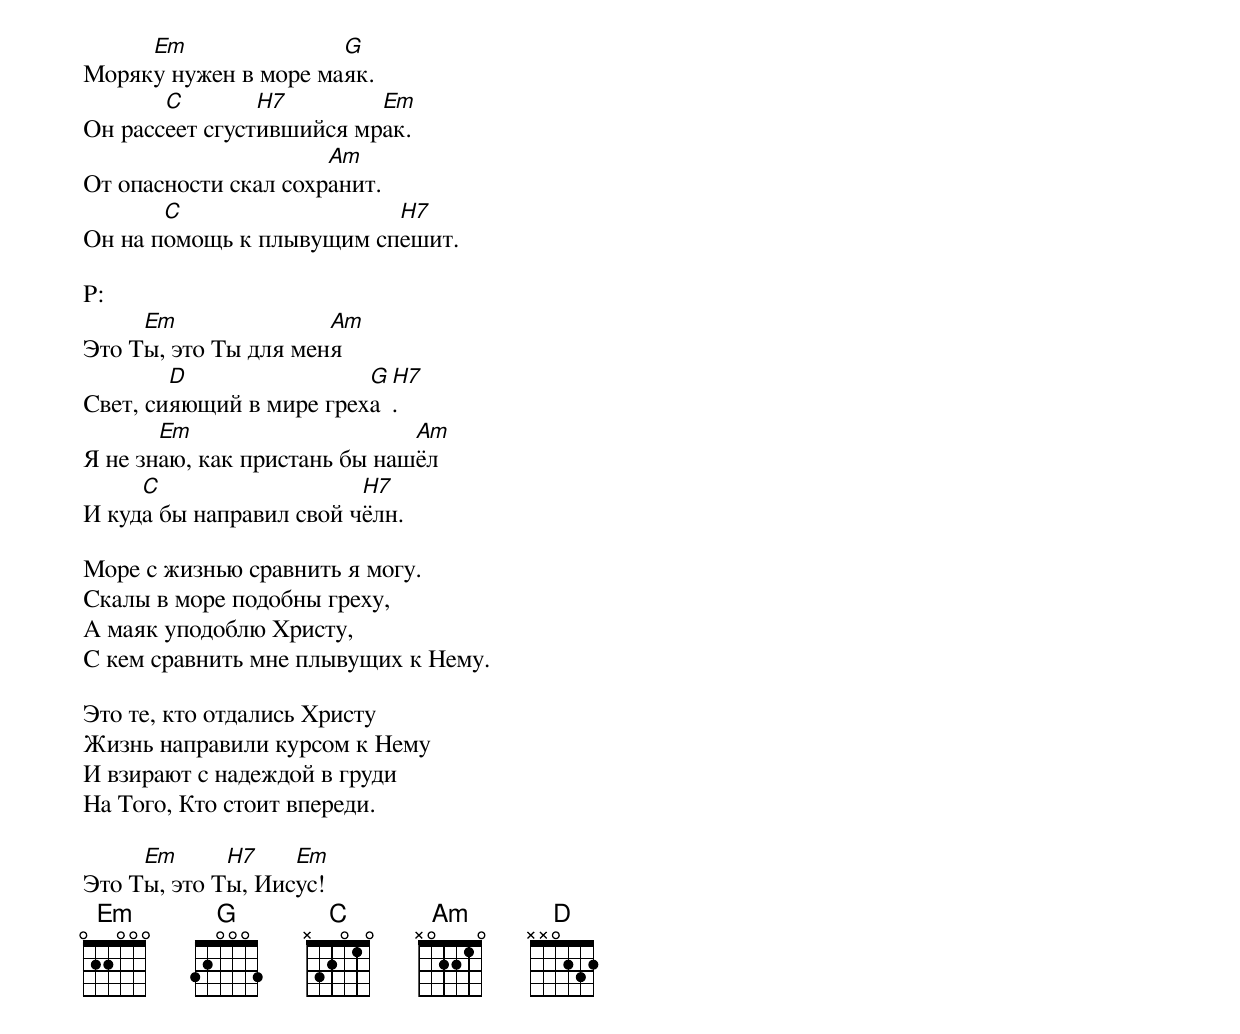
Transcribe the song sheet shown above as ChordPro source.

Моряк[Em]у нужен в море ма[G]як.
Он расс[C]еет сгуст[H7]ившийся мр[Em]ак.
От опасности скал сохр[Am]анит.
Он на п[C]омощь к плывущим сп[H7]ешит.

P:
Это Т[Em]ы, это Ты для мен[Am]я
Свет, си[D]яющий в мире грех[G]а[H7].
Я не зн[Em]аю, как пристань бы наш[Am]ёл
И куд[C]а бы направил свой ч[H7]ёлн.

Море с жизнью сравнить я могу.
Скалы в море подобны греху,
А маяк уподоблю Христу,
С кем сравнить мне плывущих к Нему.

Это те, кто отдались Христу
Жизнь направили курсом к Нему
И взирают с надеждой в груди
На Того, Кто стоит впереди.

Это Т[Em]ы, это Т[H7]ы, Иис[Em]ус!
